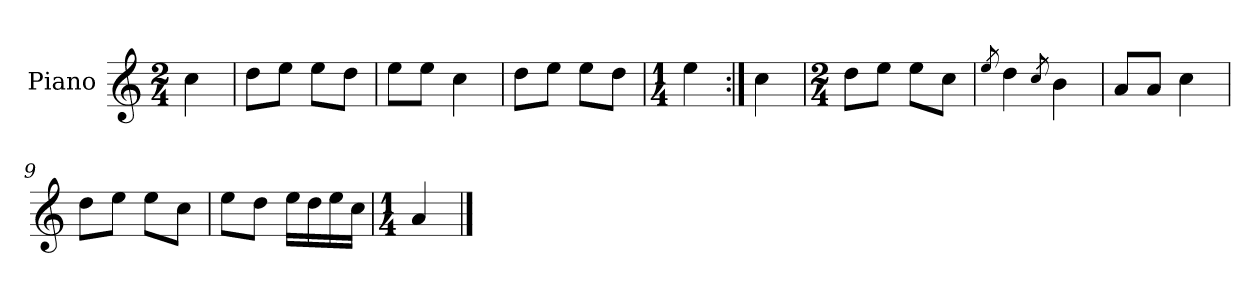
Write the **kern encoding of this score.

**kern
*part1
*staff1
*I"Piano
*I'Pno.
*clefG2
*k[]
*M2/4
=
4cc\
=1
8dd\L
8ee\J
8ee\L
8dd\J
=2
8ee\L
8ee\J
4cc\
=3
8dd\L
8ee\J
8ee\L
8dd\J
=4
*M1/4
4ee\
=5:|!
4cc\
=6
*M2/4
8dd\L
8ee\J
8ee\L
8cc\J
=7
8qee/
4dd\
8qcc/
4b\
=8
8a/L
8a/J
4cc\
=9
8dd\L
8ee\J
8ee\L
8cc\J
!!LO:LB:g=z
=10
8ee\L
8dd\J
16ee\LL
16dd\
16ee\
16cc\JJ
=11
*M1/4
4a/
==
*-
